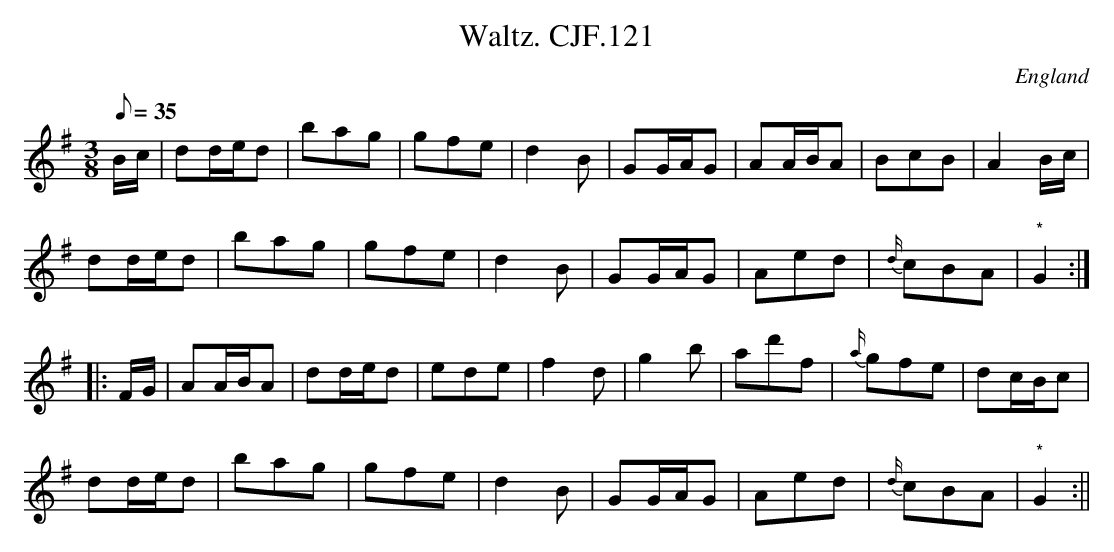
X:1
T:Waltz. CJF.121
M:3/8
L:1/8
Q:35
O:England
K:G
B/c/|dd/e/d|bag|gfe|d2B|GG/A/G|AA/B/A|BcB|A2B/c/|!\
dd/e/d|bag|gfe|d2B|
GG/A/G|Aed|{d/}cBA|"*"G2:||:!F/G/|AA/B/A|dd/e/d|\
ede|f2d|g2b|ad'f|{a/}gfe|dc/B/c|!dd/e/d|
bag|gfe|d2B|GG/A/G|Aed|{d/}cBA|"*"G2:||
